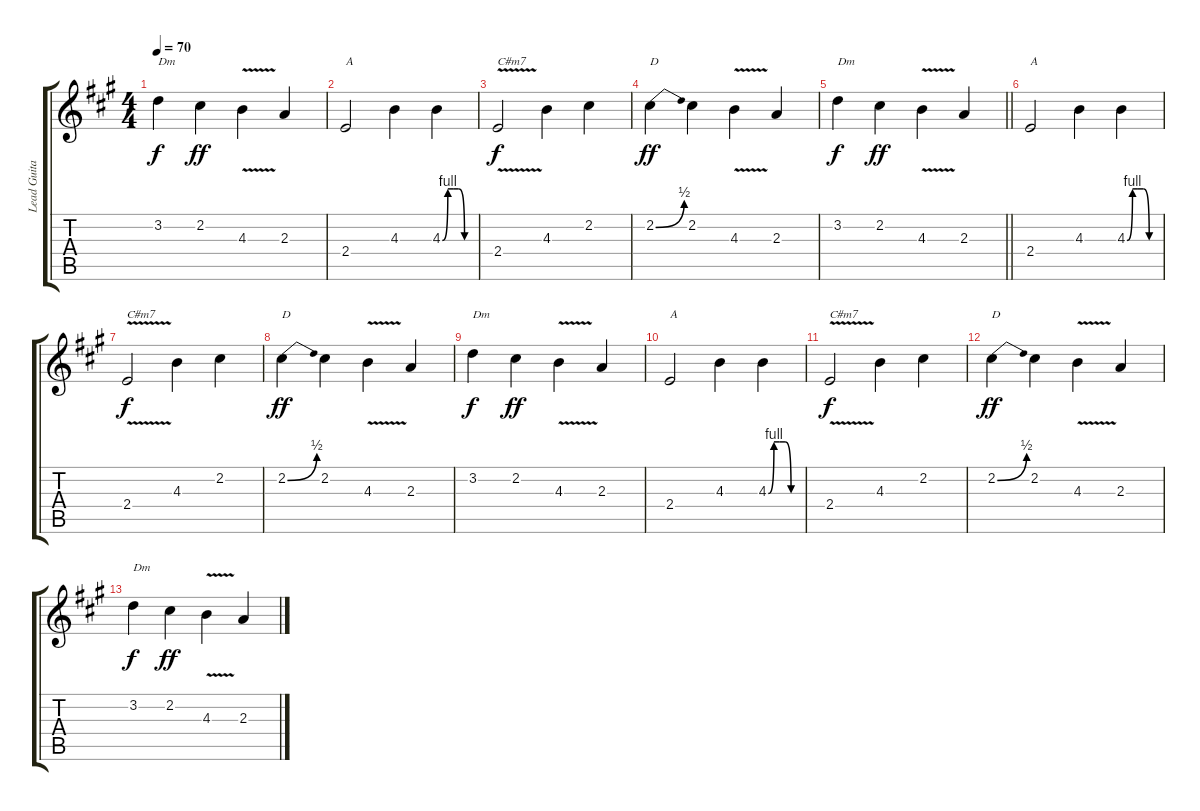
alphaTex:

\track ("Lead Guitar (Richie Samobra)" "Lead Guita") {instrument distortionguitar}
\staff {score tabs}
\tuning (E4 B3 G3 D3 A2 E2) {hide}
\ts (4 4)
\tempo 70
\clef g2
\ks a
3.2.4{txt "Dm" dy f} 2.2.4{dy ff} 4.3{v}.4 2.3.4 |
2.4.2{txt "A"} 4.3.4 4.3{be (custom 0 0 10 4 20 4 30 4 41 0 60 0)}.4 |
2.4{v}.2{txt "C#m7" dy f} 4.3.4 2.2.4 |
2.2{be (bend 0 0 60 2)}.4{txt "D" dy ff} 2.2.4 4.3{v}.4 2.3.4 |
\barLineRight lightlight
3.2.4{txt "Dm" dy f} 2.2.4{dy ff} 4.3{v}.4 2.3.4 |
2.4.2{txt "A"} 4.3.4 4.3{be (custom 0 0 10 4 20 4 30 4 41 0 60 0)}.4 |
2.4{v}.2{txt "C#m7" dy f} 4.3.4 2.2.4 |
2.2{be (bend 0 0 60 2)}.4{txt "D" dy ff} 2.2.4 4.3{v}.4 2.3.4 |
3.2.4{txt "Dm" dy f} 2.2.4{dy ff} 4.3{v}.4 2.3.4 |
2.4.2{txt "A"} 4.3.4 4.3{be (custom 0 0 10 4 20 4 30 4 41 0 60 0)}.4 |
2.4{v}.2{txt "C#m7" dy f} 4.3.4 2.2.4 |
2.2{be (bend 0 0 60 2)}.4{txt "D" dy ff} 2.2.4 4.3{v}.4 2.3.4 |
3.2.4{txt "Dm" dy f} 2.2.4{dy ff} 4.3{v}.4 2.3.4
